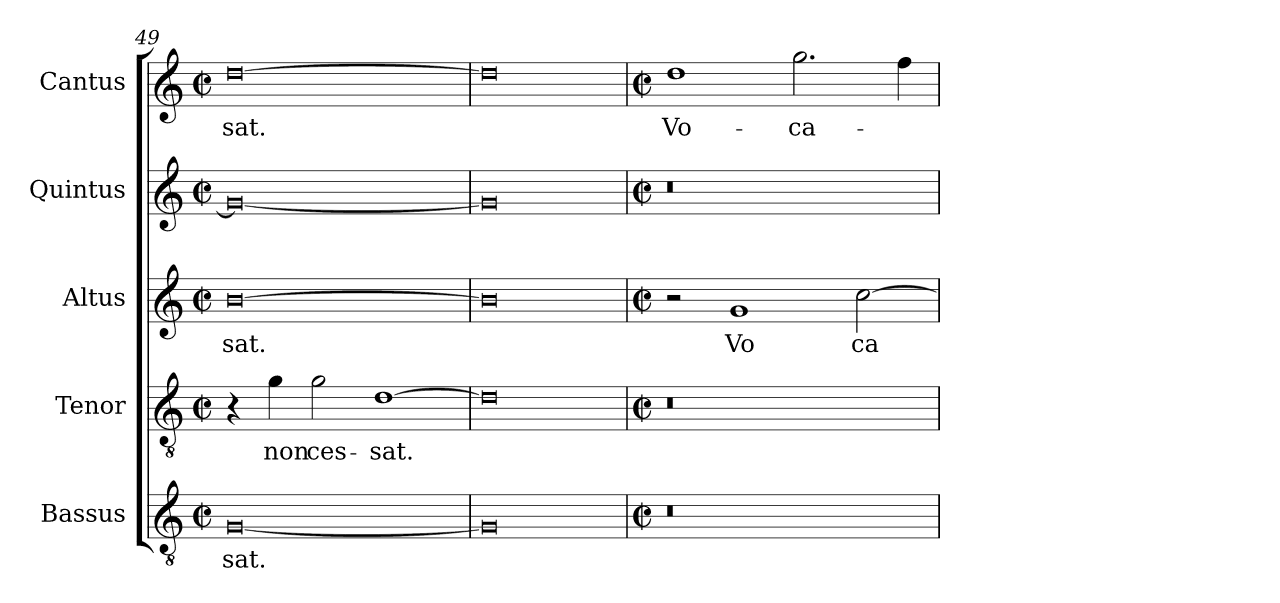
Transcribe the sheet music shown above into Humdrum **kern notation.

**kern	**text	**kern	**text	**kern	**text	**kern	**kern	**text
*part5	*part5	*part4	*part4	*part3	*part3	*part2	*part1	*part1
*staff5	*staff5	*staff4	*staff4	*staff3	*staff3	*staff2	*staff1	*staff1
*I"Bassus	*	*I"Tenor	*	*I"Altus	*	*I"Quintus	*I"Cantus	*
*clefGv2	*	*clefGv2	*	*clefG2	*	*clefG2	*clefG2	*
*M2/2	*	*M2/2	*	*M2/2	*	*M2/2	*M2/2	*
*met(c|)	*	*met(c|)	*	*met(c|)	*	*met(c|)	*met(c|)	*
=49	=49	=49	=49	=49	=49	=49	=49	=49
!	!LO:LY:b:cj	!	!	!	!LO:LY:b:cj	!	!	!LO:LY:b:cj
[<0G	sat.	4r	.	[>0b	-sat.	0g_<	[>0dd	sat.
!	!	!	!LO:LY:b:cj	!	!	!	!	!
.	.	4g\	non	.	.	.	.	.
!	!	!	!LO:LY:b:cj	!	!	!	!	!
.	.	2g\	ces-	.	.	.	.	.
!	!	!	!LO:LY:b:cj	!	!	!	!	!
.	.	[>1d	-sat.	.	.	.	.	.
=50	=50	=50	=50	=50	=50	=50	=50	=50
0G]	.	0d]	.	0b]	.	0g]	0dd]	.
!!LO:PB:g=z
=51	=51!	=51	=51!	=51	=51!	=51	=51!	=51!
*M2/2	*	*M2/2	*	*M2/2	*	*M2/2	*M2/2	*
*met(c|)	*	*met(c|)	*	*met(c|)	*	*met(c|)	*met(c|)	*
!	!	!	!	!	!	!	!	!LO:LY:b:cj
0r	.	0r	.	2r	.	0r	1dd	Vo-
!	!	!	!	!	!LO:LY:b:cj	!	!	!
.	.	.	.	1g	Vo	.	.	.
!	!	!	!	!	!	!	!	!LO:LY:b:cj
.	.	.	.	.	.	.	2.gg\	-ca-
!	!	!	!	!	!LO:LY:b:cj	!	!	!
.	.	.	.	[>2cc\	ca	.	.	.
.	.	.	.	.	.	.	4ff\	.
=	=	=	=	=	=	=	=	=
*-	*-	*-	*-	*-	*-	*-	*-	*-
